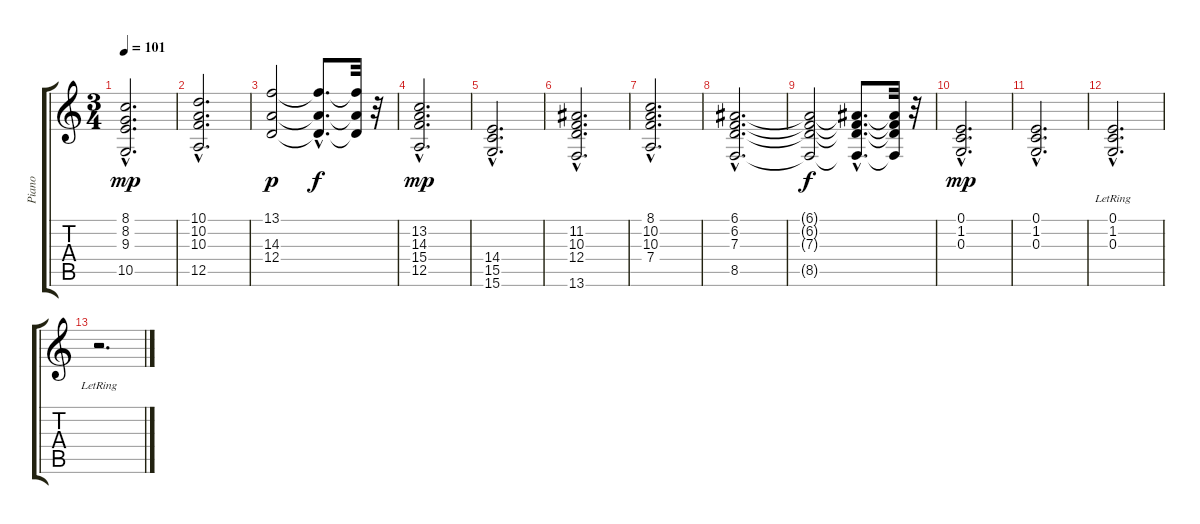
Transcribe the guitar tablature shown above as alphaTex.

\track ("Piano" "Piano") {instrument stringensemble1}
\staff {score tabs}
\tuning (E4 B3 G3 D3 A2 E2) {hide}
\ts (3 4)
\tempo 101
\clef g2
\ks c
(8.1{hac} 8.2{hac} 9.3{hac} 10.5{hac}).2{d dy mp} |
(10.1 10.2 10.3 12.5{hac}).2{d} |
(13.1 14.3 12.4).2{dy p} (13.1{hac t} 14.3{hac t} 12.4{hac t}).8{d dy f} (13.1{t} 14.3{t} 12.4{t}).32 r.32 |
(13.2{hac} 14.3{hac} 15.4{hac} 12.5{hac}).2{d dy mp} |
(14.4{hac} 15.5{hac} 15.6{hac}).2{d} |
(11.2{hac} 10.3{hac} 12.4{hac} 13.6{hac}).2{d} |
(8.1 10.2 10.3 7.4{hac}).2{d} |
(6.1{hac} 6.2{hac} 7.3{hac} 8.5{hac}).2{d} |
(6.1{t} 6.2{t} 7.3{t} 8.5{t}).2{dy f} (6.1{hac t} 6.2{hac t} 7.3{hac t} 8.5{hac t}).8{d} (6.1{t} 6.2{t} 7.3{t} 8.5{t}).32 r.32 |
(0.1{hac} 1.2{hac} 0.3{hac}).2{d dy mp} |
(0.1{hac} 1.2{hac} 0.3{hac}).2{d} |
(0.1{hac lr} 1.2{hac lr} 0.3{hac lr}).2{d} |
r.2{d}
